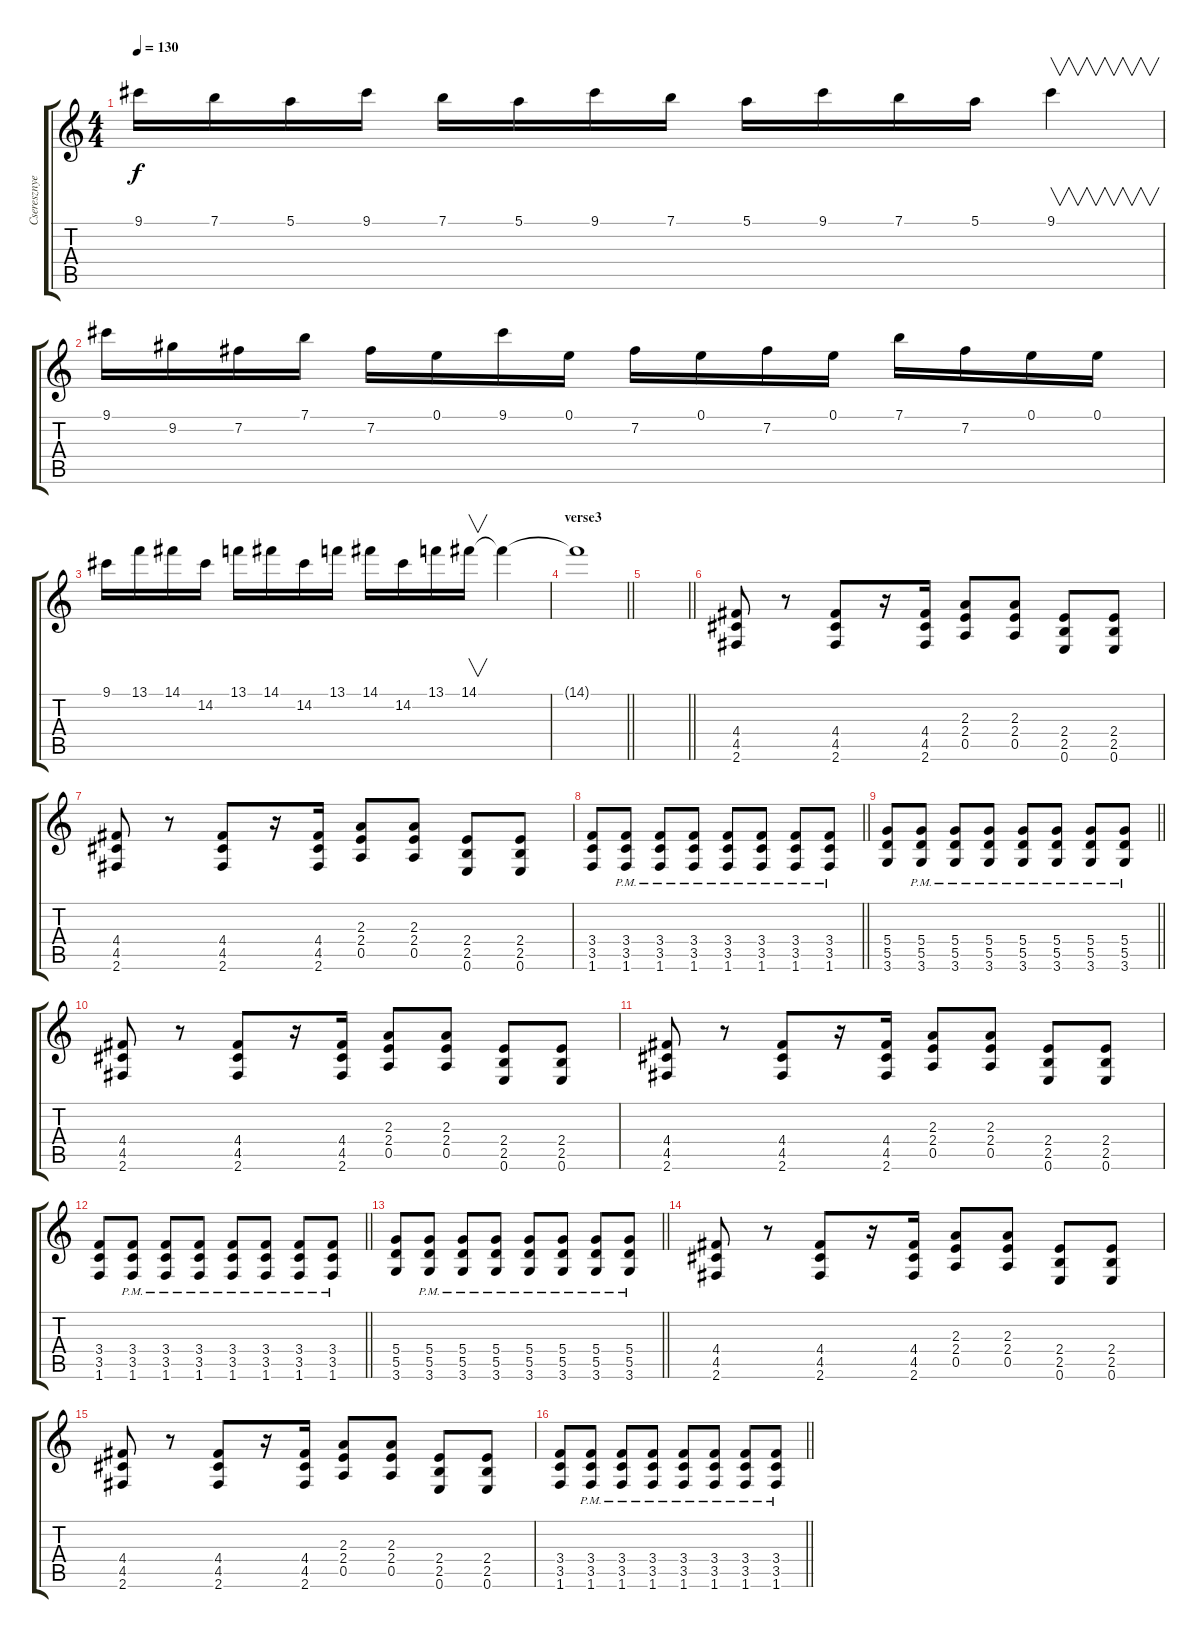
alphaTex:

\track ("Cseresznye1" "Cseresznye") {instrument distortionguitar}
\staff {score tabs}
\tuning (E4 B3 G3 D3 A2 E2) {hide}
\ts (4 4)
\tempo 130
\clef g2
\ks c
9.1.16{dy f} 7.1.16 5.1.16 9.1.16 7.1.16 5.1.16 9.1.16 7.1.16 5.1.16 9.1.16 7.1.16 5.1.16 9.1.4{v} |
9.1.16 9.2.16 7.2.16 7.1.16 7.2.16 0.1.16 9.1.16 0.1.16 7.2.16 0.1.16 7.2.16 0.1.16 7.1.16 7.2.16 0.1.16 0.1.16 |
9.1.16 13.1.16 14.1.16 14.2.16 13.1.16 14.1.16 14.2.16 13.1.16 14.1.16 14.2.16 13.1.16 14.1.16{v} 14.1{t}.4 |
\section ("" "verse3")
\barLineRight lightlight
14.1{t}.1 |
\barLineRight lightlight
|
(4.4 4.5 2.6).8 r.8 (4.4 4.5 2.6).8 r.16 (4.4 4.5 2.6).16 (2.3 2.4 0.5).8 (2.3 2.4 0.5).8 (2.4 2.5 0.6).8 (2.4 2.5 0.6).8 |
(4.4 4.5 2.6).8 r.8 (4.4 4.5 2.6).8 r.16 (4.4 4.5 2.6).16 (2.3 2.4 0.5).8 (2.3 2.4 0.5).8 (2.4 2.5 0.6).8 (2.4 2.5 0.6).8 |
\barLineRight lightlight
(3.4 3.5 1.6).8 (3.4{pm} 3.5{pm} 1.6{pm}).8 (3.4{pm} 3.5{pm} 1.6{pm}).8 (3.4{pm} 3.5{pm} 1.6{pm}).8 (3.4{pm} 3.5{pm} 1.6{pm}).8 (3.4{pm} 3.5{pm} 1.6{pm}).8 (3.4{pm} 3.5{pm} 1.6{pm}).8 (3.4{pm} 3.5{pm} 1.6{pm}).8 |
\barLineRight lightlight
(5.4 5.5 3.6).8 (5.4{pm} 5.5{pm} 3.6{pm}).8 (5.4{pm} 5.5{pm} 3.6{pm}).8 (5.4{pm} 5.5{pm} 3.6{pm}).8 (5.4{pm} 5.5{pm} 3.6{pm}).8 (5.4{pm} 5.5{pm} 3.6{pm}).8 (5.4{pm} 5.5{pm} 3.6{pm}).8 (5.4{pm} 5.5{pm} 3.6{pm}).8 |
(4.4 4.5 2.6).8 r.8 (4.4 4.5 2.6).8 r.16 (4.4 4.5 2.6).16 (2.3 2.4 0.5).8 (2.3 2.4 0.5).8 (2.4 2.5 0.6).8 (2.4 2.5 0.6).8 |
(4.4 4.5 2.6).8 r.8 (4.4 4.5 2.6).8 r.16 (4.4 4.5 2.6).16 (2.3 2.4 0.5).8 (2.3 2.4 0.5).8 (2.4 2.5 0.6).8 (2.4 2.5 0.6).8 |
\barLineRight lightlight
(3.4 3.5 1.6).8 (3.4{pm} 3.5{pm} 1.6{pm}).8 (3.4{pm} 3.5{pm} 1.6{pm}).8 (3.4{pm} 3.5{pm} 1.6{pm}).8 (3.4{pm} 3.5{pm} 1.6{pm}).8 (3.4{pm} 3.5{pm} 1.6{pm}).8 (3.4{pm} 3.5{pm} 1.6{pm}).8 (3.4{pm} 3.5{pm} 1.6{pm}).8 |
\barLineRight lightlight
(5.4 5.5 3.6).8 (5.4{pm} 5.5{pm} 3.6{pm}).8 (5.4{pm} 5.5{pm} 3.6{pm}).8 (5.4{pm} 5.5{pm} 3.6{pm}).8 (5.4{pm} 5.5{pm} 3.6{pm}).8 (5.4{pm} 5.5{pm} 3.6{pm}).8 (5.4{pm} 5.5{pm} 3.6{pm}).8 (5.4{pm} 5.5{pm} 3.6{pm}).8 |
(4.4 4.5 2.6).8 r.8 (4.4 4.5 2.6).8 r.16 (4.4 4.5 2.6).16 (2.3 2.4 0.5).8 (2.3 2.4 0.5).8 (2.4 2.5 0.6).8 (2.4 2.5 0.6).8 |
(4.4 4.5 2.6).8 r.8 (4.4 4.5 2.6).8 r.16 (4.4 4.5 2.6).16 (2.3 2.4 0.5).8 (2.3 2.4 0.5).8 (2.4 2.5 0.6).8 (2.4 2.5 0.6).8 |
\barLineRight lightlight
(3.4 3.5 1.6).8 (3.4{pm} 3.5{pm} 1.6{pm}).8 (3.4{pm} 3.5{pm} 1.6{pm}).8 (3.4{pm} 3.5{pm} 1.6{pm}).8 (3.4{pm} 3.5{pm} 1.6{pm}).8 (3.4{pm} 3.5{pm} 1.6{pm}).8 (3.4{pm} 3.5{pm} 1.6{pm}).8 (3.4{pm} 3.5{pm} 1.6{pm}).8
